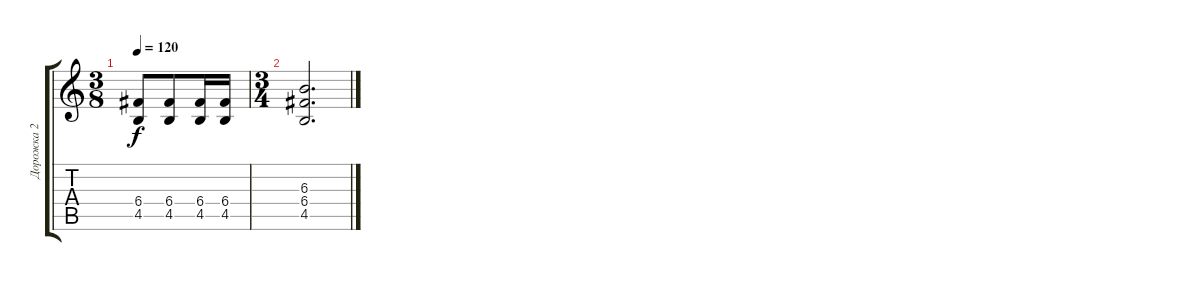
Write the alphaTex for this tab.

\track ("Дорожка 2" "Дорожка 2") {instrument distortionguitar}
\staff {score tabs}
\tuning (D4 A3 F3 C3 G2 D2) {hide}
\ts (3 8)
\tempo 120
\clef g2
\ks c
(6.4 4.5).8{dy f} (6.4 4.5).8 (6.4 4.5).16 (6.4 4.5).16 |
\ts (3 4)
(6.3 6.4 4.5).2{d}
